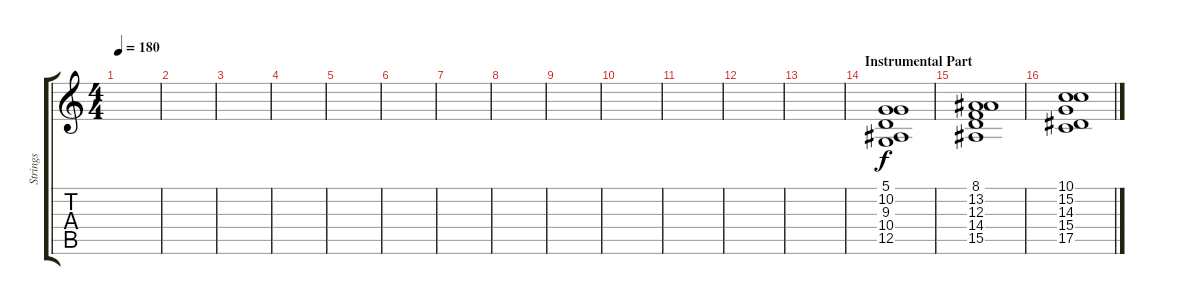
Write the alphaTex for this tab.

\track ("Strings" "Strings") {instrument stringensemble1}
\staff {score tabs}
\tuning (D4 A3 F3 C3 G2 D2) {hide}
\ts (4 4)
\tempo 180
\clef g2
\ks c
|
|
|
|
|
|
|
|
|
|
|
|
|
\section ("" "Instrumental Part")
(5.1 10.2 9.3 10.4 12.5).1 |
(8.1 13.2 12.3 14.4 15.5).1 |
(10.1 15.2 14.3 15.4 17.5).1
